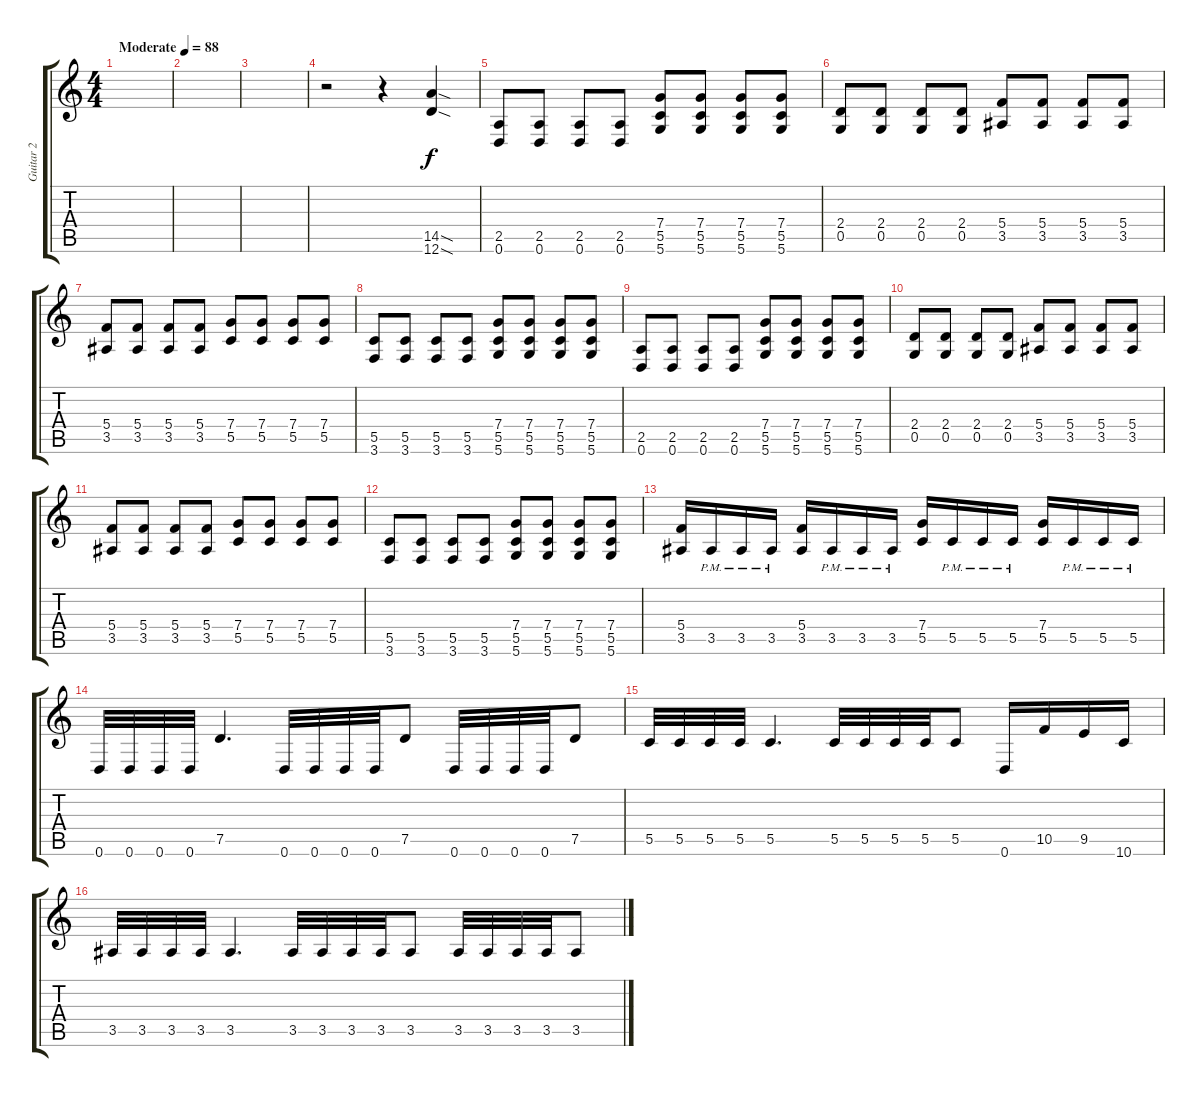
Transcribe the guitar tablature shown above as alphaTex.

\track ("Guitar 2" "Guitar 2") {instrument distortionguitar}
\staff {score tabs}
\tuning (D4 A3 F3 C3 G2 D2) {hide}
\ts (4 4)
\tempo (88 "Moderate")
\clef g2
\ks c
|
|
|
r.2 r.4 (14.5{sod} 12.6{sod}).4 |
(2.5 0.6).8 (2.5 0.6).8 (2.5 0.6).8 (2.5 0.6).8 (7.4 5.5 5.6).8 (7.4 5.5 5.6).8 (7.4 5.5 5.6).8 (7.4 5.5 5.6).8 |
(2.4 0.5).8 (2.4 0.5).8 (2.4 0.5).8 (2.4 0.5).8 (5.4 3.5).8 (5.4 3.5).8 (5.4 3.5).8 (5.4 3.5).8 |
(5.4 3.5).8 (5.4 3.5).8 (5.4 3.5).8 (5.4 3.5).8 (7.4 5.5).8 (7.4 5.5).8 (7.4 5.5).8 (7.4 5.5).8 |
(5.5 3.6).8 (5.5 3.6).8 (5.5 3.6).8 (5.5 3.6).8 (7.4 5.5 5.6).8 (7.4 5.5 5.6).8 (7.4 5.5 5.6).8 (7.4 5.5 5.6).8 |
(2.5 0.6).8 (2.5 0.6).8 (2.5 0.6).8 (2.5 0.6).8 (7.4 5.5 5.6).8 (7.4 5.5 5.6).8 (7.4 5.5 5.6).8 (7.4 5.5 5.6).8 |
(2.4 0.5).8 (2.4 0.5).8 (2.4 0.5).8 (2.4 0.5).8 (5.4 3.5).8 (5.4 3.5).8 (5.4 3.5).8 (5.4 3.5).8 |
(5.4 3.5).8 (5.4 3.5).8 (5.4 3.5).8 (5.4 3.5).8 (7.4 5.5).8 (7.4 5.5).8 (7.4 5.5).8 (7.4 5.5).8 |
(5.5 3.6).8 (5.5 3.6).8 (5.5 3.6).8 (5.5 3.6).8 (7.4 5.5 5.6).8 (7.4 5.5 5.6).8 (7.4 5.5 5.6).8 (7.4 5.5 5.6).8 |
(5.4 3.5).16 3.5{pm}.16 3.5{pm}.16 3.5{pm}.16 (5.4 3.5).16 3.5{pm}.16 3.5{pm}.16 3.5{pm}.16 (7.4 5.5).16 5.5{pm}.16 5.5{pm}.16 5.5{pm}.16 (7.4 5.5).16 5.5{pm}.16 5.5{pm}.16 5.5{pm}.16 |
0.6.32 0.6.32 0.6.32 0.6.32 7.5.4{d} 0.6.32 0.6.32 0.6.32 0.6.32 7.5.8 0.6.32 0.6.32 0.6.32 0.6.32 7.5.8 |
5.5.32 5.5.32 5.5.32 5.5.32 5.5.4{d} 5.5.32 5.5.32 5.5.32 5.5.32 5.5.8 0.6.16 10.5.16 9.5.16 10.6.16 |
3.5.32 3.5.32 3.5.32 3.5.32 3.5.4{d} 3.5.32 3.5.32 3.5.32 3.5.32 3.5.8 3.5.32 3.5.32 3.5.32 3.5.32 3.5.8
